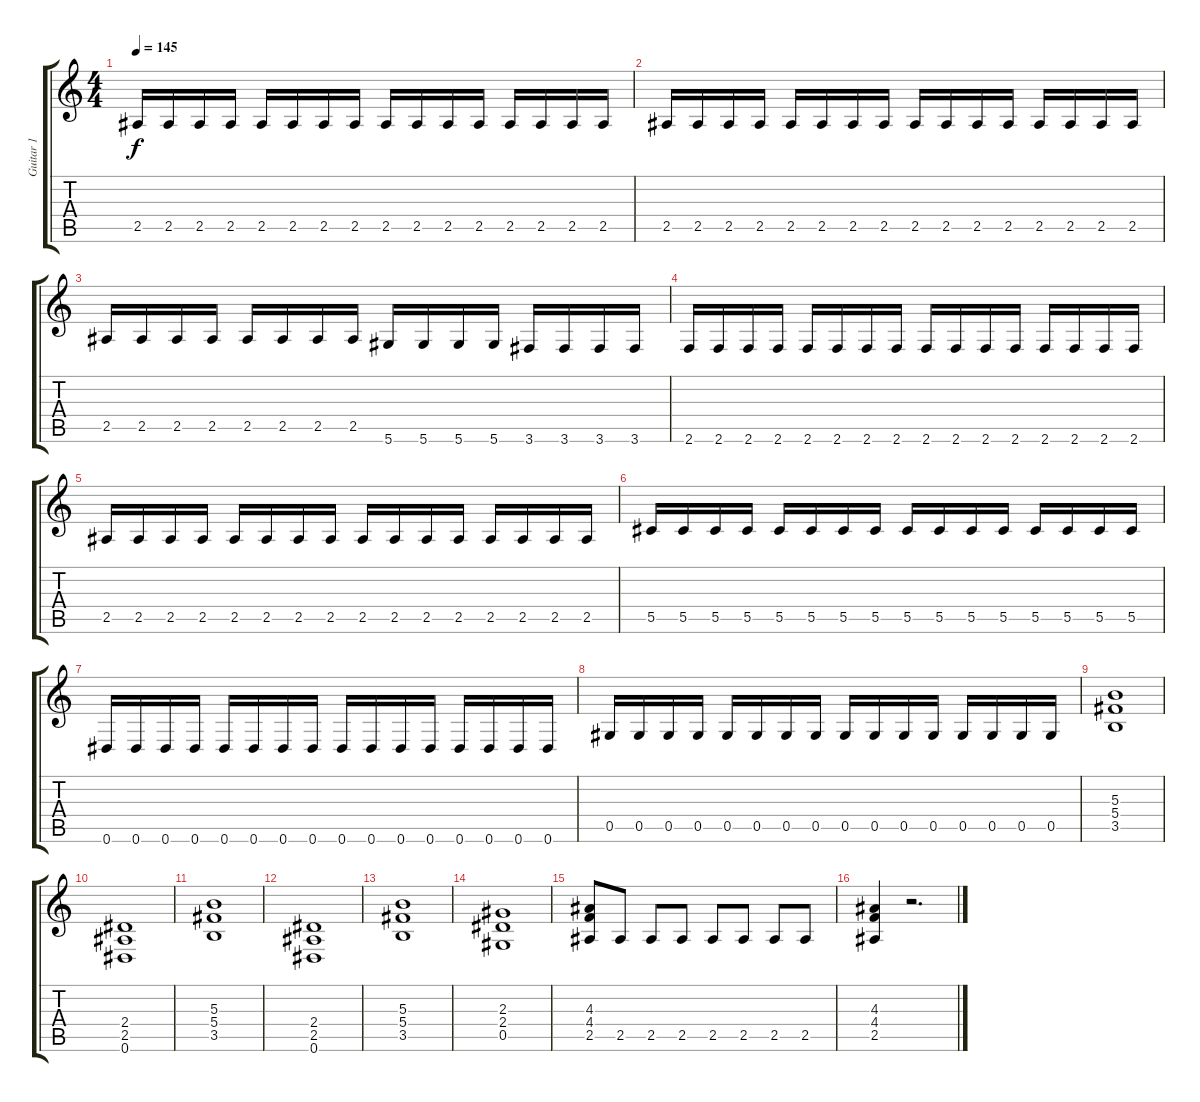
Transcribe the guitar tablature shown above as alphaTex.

\track ("Guitar 1" "Guitar 1") {instrument distortionguitar}
\staff {score tabs}
\tuning (Eb4 Bb3 Gb3 Db3 Ab2 Eb2) {hide}
\ts (4 4)
\tempo 145
\clef g2
\ks c
2.5.16{dy f} 2.5.16 2.5.16 2.5.16 2.5.16 2.5.16 2.5.16 2.5.16 2.5.16 2.5.16 2.5.16 2.5.16 2.5.16 2.5.16 2.5.16 2.5.16 |
2.5.16 2.5.16 2.5.16 2.5.16 2.5.16 2.5.16 2.5.16 2.5.16 2.5.16 2.5.16 2.5.16 2.5.16 2.5.16 2.5.16 2.5.16 2.5.16 |
2.5.16 2.5.16 2.5.16 2.5.16 2.5.16 2.5.16 2.5.16 2.5.16 5.6.16 5.6.16 5.6.16 5.6.16 3.6.16 3.6.16 3.6.16 3.6.16 |
2.6.16 2.6.16 2.6.16 2.6.16 2.6.16 2.6.16 2.6.16 2.6.16 2.6.16 2.6.16 2.6.16 2.6.16 2.6.16 2.6.16 2.6.16 2.6.16 |
2.5.16 2.5.16 2.5.16 2.5.16 2.5.16 2.5.16 2.5.16 2.5.16 2.5.16 2.5.16 2.5.16 2.5.16 2.5.16 2.5.16 2.5.16 2.5.16 |
5.5.16 5.5.16 5.5.16 5.5.16 5.5.16 5.5.16 5.5.16 5.5.16 5.5.16 5.5.16 5.5.16 5.5.16 5.5.16 5.5.16 5.5.16 5.5.16 |
0.6.16 0.6.16 0.6.16 0.6.16 0.6.16 0.6.16 0.6.16 0.6.16 0.6.16 0.6.16 0.6.16 0.6.16 0.6.16 0.6.16 0.6.16 0.6.16 |
0.5.16 0.5.16 0.5.16 0.5.16 0.5.16 0.5.16 0.5.16 0.5.16 0.5.16 0.5.16 0.5.16 0.5.16 0.5.16 0.5.16 0.5.16 0.5.16 |
(5.3 5.4 3.5).1 |
(2.4 2.5 0.6).1 |
(5.3 5.4 3.5).1 |
(2.4 2.5 0.6).1 |
(5.3 5.4 3.5).1 |
(2.3 2.4 0.5).1 |
(4.3 4.4 2.5).8 2.5.8 2.5.8 2.5.8 2.5.8 2.5.8 2.5.8 2.5.8 |
(4.3 4.4 2.5).4 r.2{d}
